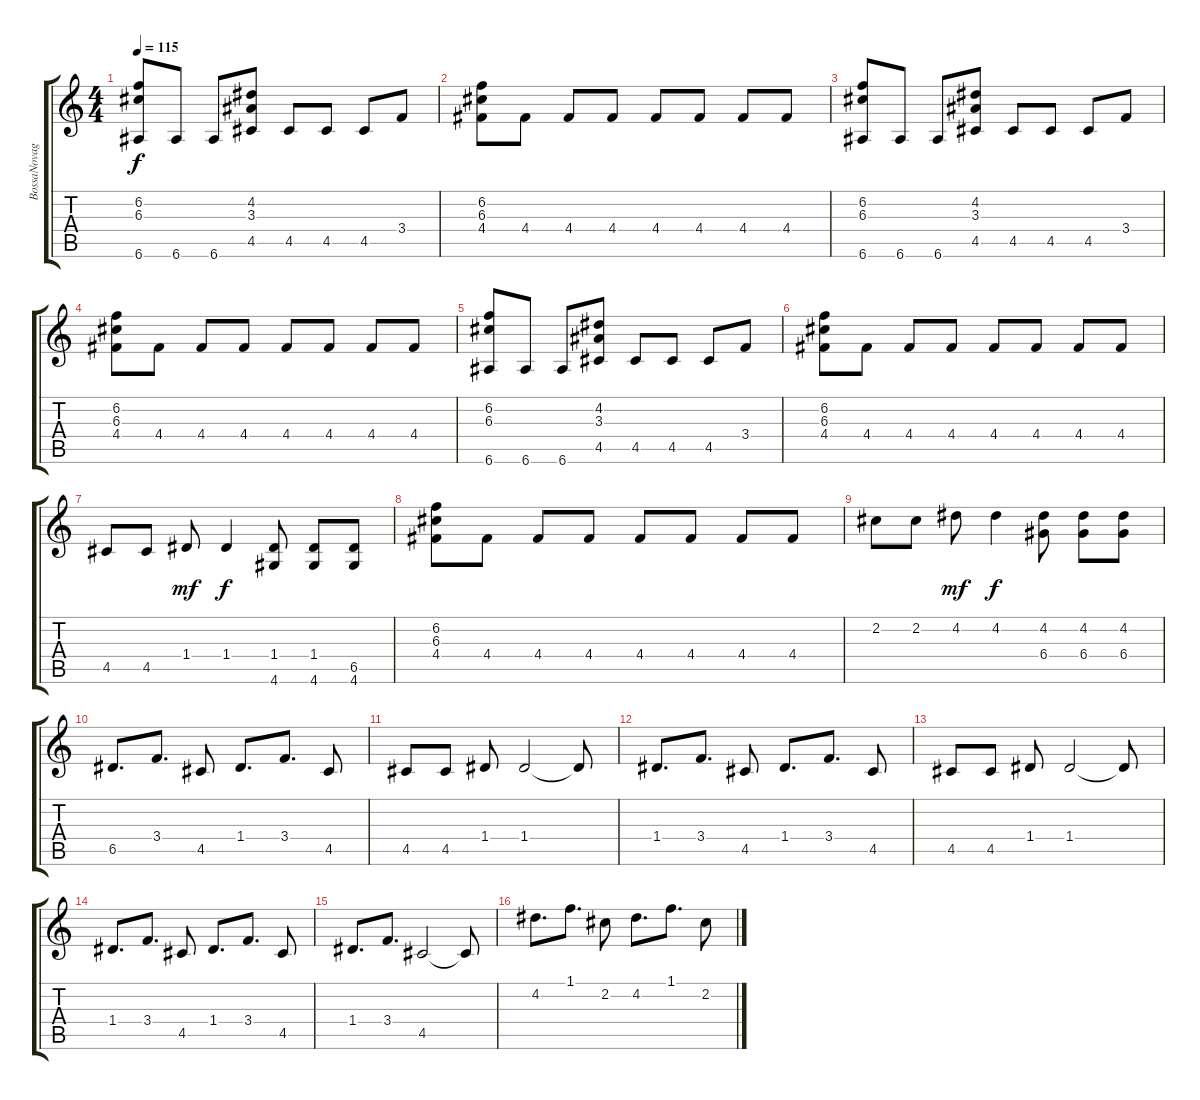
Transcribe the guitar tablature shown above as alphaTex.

\track ("BossaNovaguitar" "BossaNovag") {instrument acousticguitarsteel}
\staff {score tabs}
\tuning (E4 B3 G3 D3 A2 E2) {hide}
\ts (4 4)
\tempo 115
\clef g2
\ks c
(6.2 6.3 6.6).8{dy f} 6.6.8 6.6.8 (4.2 3.3 4.5).8 4.5.8 4.5.8 4.5.8 3.4.8 |
(6.2 6.3 4.4).8 4.4.8 4.4.8 4.4.8 4.4.8 4.4.8 4.4.8 4.4.8 |
(6.2 6.3 6.6).8 6.6.8 6.6.8 (4.2 3.3 4.5).8 4.5.8 4.5.8 4.5.8 3.4.8 |
(6.2 6.3 4.4).8 4.4.8 4.4.8 4.4.8 4.4.8 4.4.8 4.4.8 4.4.8 |
(6.2 6.3 6.6).8 6.6.8 6.6.8 (4.2 3.3 4.5).8 4.5.8 4.5.8 4.5.8 3.4.8 |
(6.2 6.3 4.4).8 4.4.8 4.4.8 4.4.8 4.4.8 4.4.8 4.4.8 4.4.8 |
4.5.8 4.5.8 1.4.8{dy mf} 1.4.4{dy f} (1.4 4.6).8 (1.4 4.6).8 (6.5 4.6).8 |
(6.2 6.3 4.4).8 4.4.8 4.4.8 4.4.8 4.4.8 4.4.8 4.4.8 4.4.8 |
2.2.8 2.2.8 4.2.8{dy mf} 4.2.4{dy f} (4.2 6.4).8 (4.2 6.4).8 (4.2 6.4).8 |
6.5.8{d} 3.4.8{d} 4.5.8 1.4.8{d} 3.4.8{d} 4.5.8 |
4.5.8 4.5.8 1.4.8 1.4.2 1.4{t}.8 |
1.4.8{d} 3.4.8{d} 4.5.8 1.4.8{d} 3.4.8{d} 4.5.8 |
4.5.8 4.5.8 1.4.8 1.4.2 1.4{t}.8 |
1.4.8{d} 3.4.8{d} 4.5.8 1.4.8{d} 3.4.8{d} 4.5.8 |
1.4.8{d} 3.4.8{d} 4.5.2 4.5{t}.8 |
4.2.8{d} 1.1.8{d} 2.2.8 4.2.8{d} 1.1.8{d} 2.2.8
